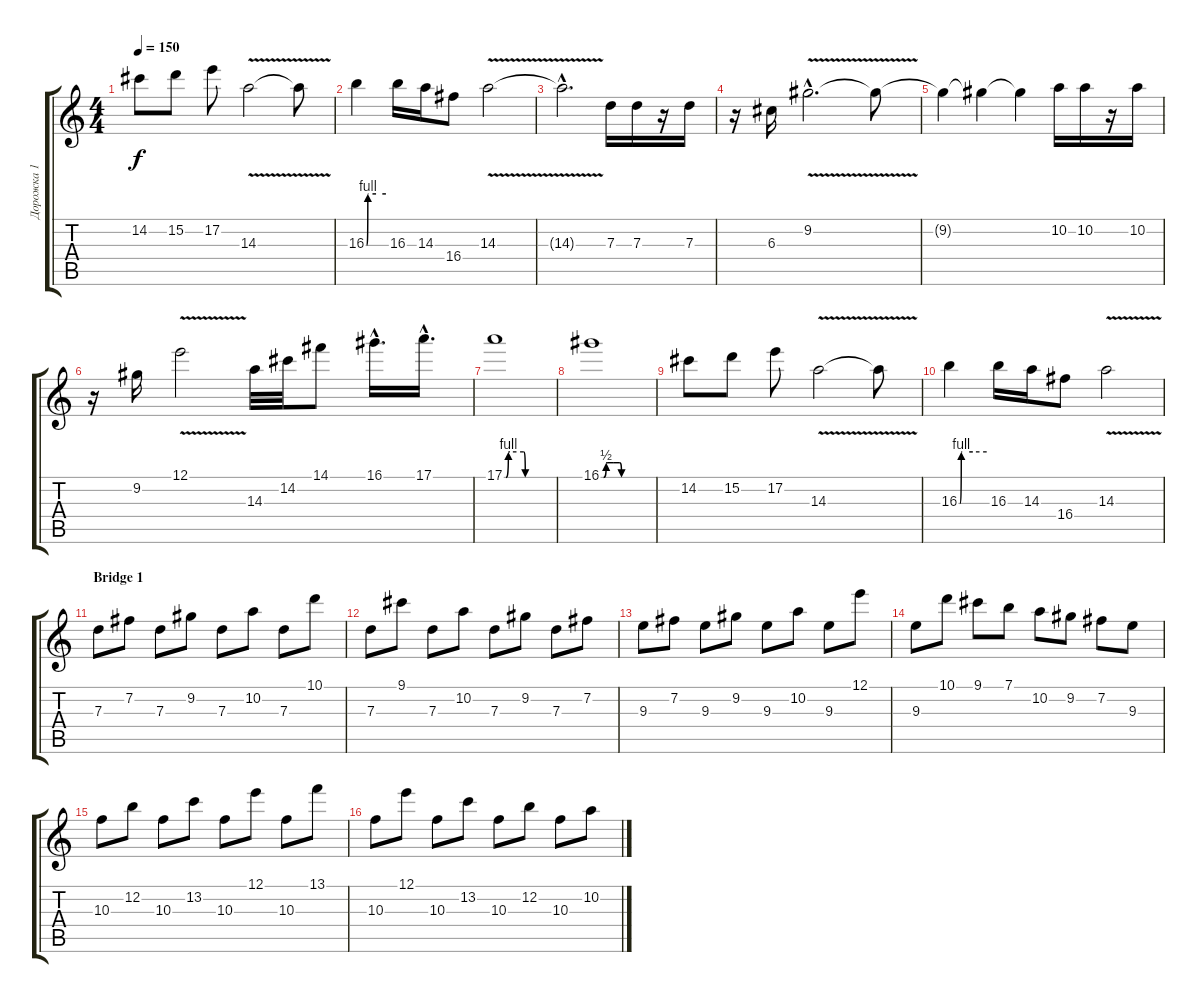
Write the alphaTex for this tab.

\track ("Дорожка 1" "Дорожка 1") {instrument distortionguitar}
\staff {score tabs}
\tuning (E4 B3 G3 D3 A2 E2) {hide}
\ts (4 4)
\tempo 150
\clef g2
\ks c
14.2.8{dy f} 15.2.8 17.2.8 14.3{v}.2 14.3{t}.8 |
16.3{be (custom 0 0 2 0 5 4 7 4 30 4 60 4)}.4 16.3.16 14.3.16 16.4.8 14.3{v}.2 |
14.3{hac t}.2{d} 7.3.16 7.3.16 r.16 7.3.16 |
r.16 6.3.16 9.2{v hac}.2{d} 9.2{t}.8 |
9.2{t}.4 9.2{t}.4 9.2{t}.4 10.2.16 10.2.16 r.16 10.2.16 |
r.16 9.2.16 12.1{v}.2 14.3.32 14.2.32 14.1.8 16.1{hac}.16{d} 17.1{hac}.16{d} |
17.1{be (custom 0 0 2 0 5 4 7 4 24 4 26 0 28 0 32 0 35 0 45 0 60 0)}.1 |
16.1{be (custom 0 0 3 0 6 2 8 2 15 2 22 2 24 0 26 0 28 0 34 0 45 0 60 0)}.1 |
14.2.8 15.2.8 17.2.8 14.3{v}.2 14.3{t}.8 |
16.3{be (custom 0 0 2 0 5 4 7 4 30 4 60 4)}.4 16.3.16 14.3.16 16.4.8 14.3{v}.2 |
\section ("" "Bridge 1")
7.3.8 7.2.8 7.3.8 9.2.8 7.3.8 10.2.8 7.3.8 10.1.8 |
7.3.8 9.1.8 7.3.8 10.2.8 7.3.8 9.2.8 7.3.8 7.2.8 |
9.3.8 7.2.8 9.3.8 9.2.8 9.3.8 10.2.8 9.3.8 12.1.8 |
9.3.8 10.1.8 9.1.8 7.1.8 10.2.8 9.2.8 7.2.8 9.3.8 |
10.3.8 12.2.8 10.3.8 13.2.8 10.3.8 12.1.8 10.3.8 13.1.8 |
10.3.8 12.1.8 10.3.8 13.2.8 10.3.8 12.2.8 10.3.8 10.2.8
